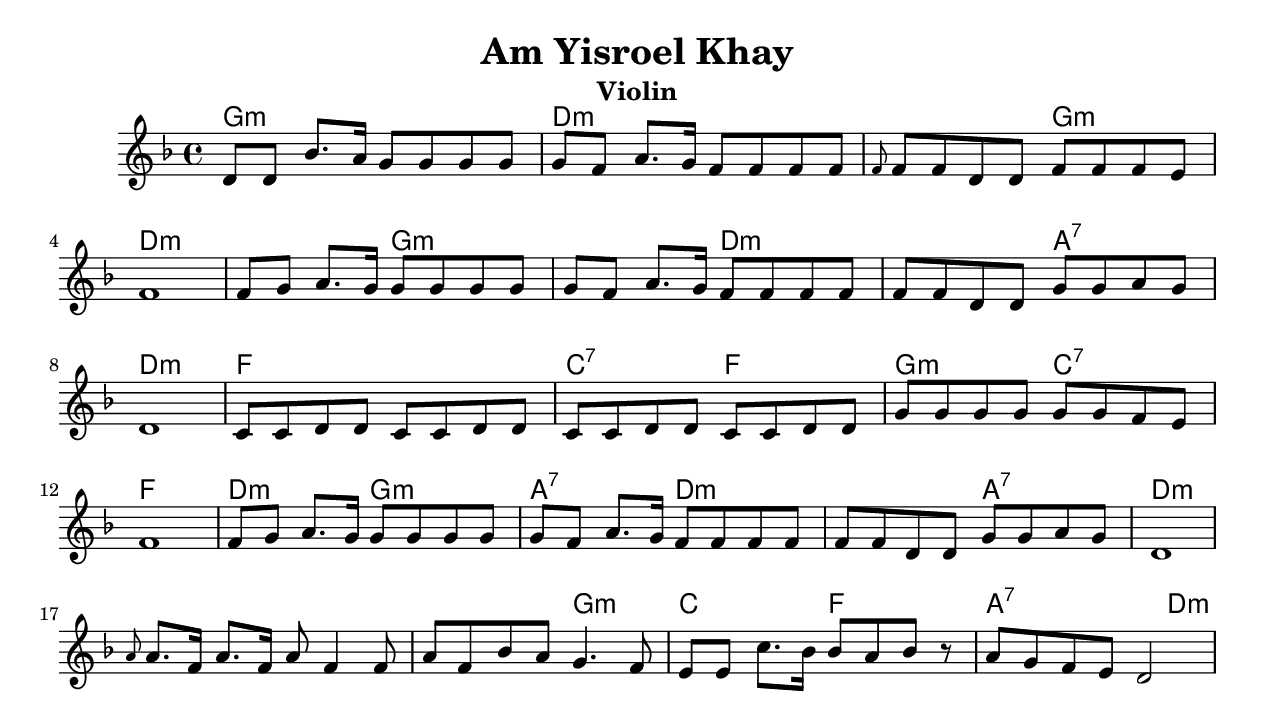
\version "2.18.0"
\include "english.ly"
%\pointAndClickOff
\paper{
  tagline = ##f
  print-all-headers = ##t
  #(set-paper-size "letter")
}
date = #(strftime "%d-%m-%Y" (localtime (current-time)))

%\markup{ \italic{ " Updated " \date  }  }

%\markup{ Got something to say? }

global = {
  \clef treble
  \key d \minor
  \time 4/4
  \set Score.markFormatter = #format-mark-box-alphabet
}

%#################################### Melody ########################
melody = \relative c' {
  \global
  %\partial 16*3 a16 d f   %lead in notes
  d8 d bf'8. a16 g8 g g g |
  g8 f a8. g16 f8 f f f|
  \grace f8 f8 f d d f f f e
  f1

  f8 g a8. g16 g8 g g g|
  g8 f a8. g16 f8 f f f|
  f8 f d d g g a g|
  d1

  c8 c d d c c d d
  c8 c d d c c d d
  g8 g g g g g f e
  f1

  f8 g a8. g16 g8 g g g|
  g8 f a8. g16 f8 f f f |
  f8 f d d g g a g|
  d1
  \grace a'8 a8. f16 a8. f16 a8 f4 f8|
  a8 f bf a g4. f8 |
  e8 e c'8. bf16 bf8 a bf r|  %mistake in book?
  a8 g f e d2|

}
%################################# Lyrics #####################
%\addlyrics{  }
%################################# Chords #######################
harmonies = \chordmode {
  g1:m
  d2*3:m
  g2:m
  d2*3:m
  g2*2:m
  d2*2:m
  a2:7
  d1:m %whole note
  f1
  c2:7
  f2
  g2:m
  c2:7
  f1
  d2:m
  g2:m
  a2:7
  d2*2:m
  a2:7
  d2*5:m
  g2:m
  c2
  f2
  a4*3:7
  d4:m
}

\score {
  <<
    \new ChordNames {
      \set chordChanges = ##f
      \harmonies
    }
    \new Staff
    \melody
  >>
  \header{
    title= "Am Yisroel Khay"
    subtitle=""
    composer= ""
    instrument = "Violin"
    arranger= ""
  }
  \midi{\tempo 4 = 120}
  \layout{indent = 1.0\cm}
}
%{
% more verses:
\markup{}
\markup {
  \fill-line {
    \hspace #0.1 % distance from left margin
    \column {
      \line { "1."
	\column {
	  ""
	}
      }
      \hspace #0.2 % vertical distance between verses
      \line { "2."
	\column {
	 ""
	}
      }
    }
    \hspace #0.1  % horiz. distance between columns
    \column {
      \line { "3."
	\column {
	  ""
	}
      }
      \hspace #0.2 % distance between verses
      \line { "4."
	\column {
	 ""
	}
      }
    }
    \hspace #0.1 % distance to right margin
  }
}

%}
